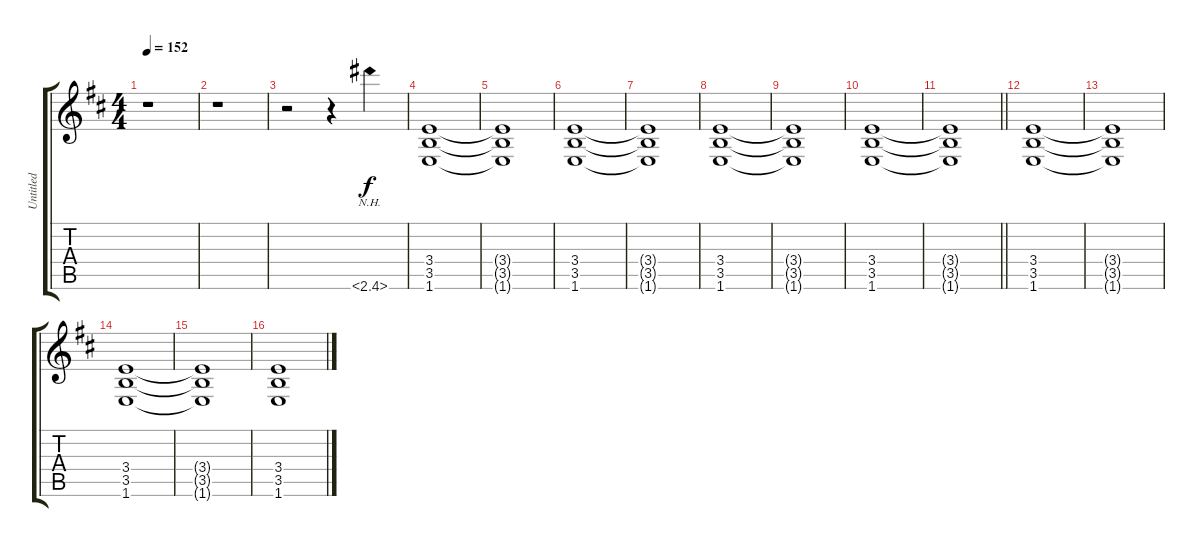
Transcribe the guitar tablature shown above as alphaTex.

\track ("Untitled" "Untitled") {instrument distortionguitar}
\staff {score tabs}
\tuning (Eb4 Bb3 Gb3 Db3 Ab2 Eb2) {hide}
\ts (4 4)
\tempo 152
\clef g2
\ks d
r.1{dy f} |
r.1 |
r.2 r.4 2.6{nh}.4 |
(3.4 3.5 1.6).1 |
(3.4{t} 3.5{t} 1.6{t}).1 |
(3.4 3.5 1.6).1 |
(3.4{t} 3.5{t} 1.6{t}).1 |
(3.4 3.5 1.6).1 |
(3.4{t} 3.5{t} 1.6{t}).1 |
(3.4 3.5 1.6).1 |
\barLineRight lightlight
(3.4{t} 3.5{t} 1.6{t}).1 |
(3.4 3.5 1.6).1 |
(3.4{t} 3.5{t} 1.6{t}).1 |
(3.4 3.5 1.6).1 |
(3.4{t} 3.5{t} 1.6{t}).1 |
(3.4 3.5 1.6).1
